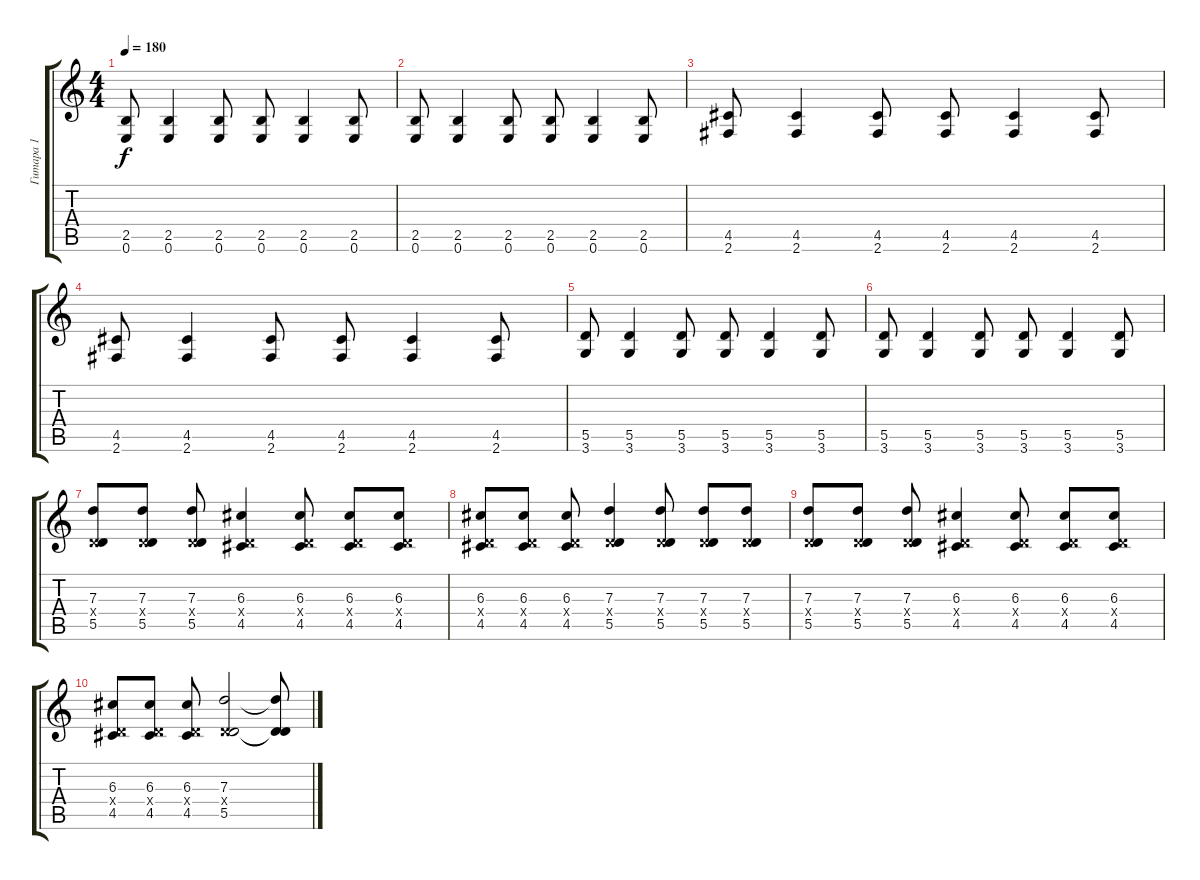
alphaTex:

\track ("Гитара 1" "Гитара 1") {instrument distortionguitar}
\staff {score tabs}
\tuning (E4 B3 G3 D3 A2 E2) {hide}
\ts (4 4)
\tempo 180
\clef g2
\ks c
(2.5 0.6).8{dy f} (2.5 0.6).4 (2.5 0.6).8 (2.5 0.6).8 (2.5 0.6).4 (2.5 0.6).8 |
(2.5 0.6).8 (2.5 0.6).4 (2.5 0.6).8 (2.5 0.6).8 (2.5 0.6).4 (2.5 0.6).8 |
(4.5 2.6).8 (4.5 2.6).4 (4.5 2.6).8 (4.5 2.6).8 (4.5 2.6).4 (4.5 2.6).8 |
(4.5 2.6).8 (4.5 2.6).4 (4.5 2.6).8 (4.5 2.6).8 (4.5 2.6).4 (4.5 2.6).8 |
(5.5 3.6).8 (5.5 3.6).4 (5.5 3.6).8 (5.5 3.6).8 (5.5 3.6).4 (5.5 3.6).8 |
(5.5 3.6).8 (5.5 3.6).4 (5.5 3.6).8 (5.5 3.6).8 (5.5 3.6).4 (5.5 3.6).8 |
(7.3 0.4{x} 5.5).8 (7.3 0.4{x} 5.5).8 (7.3 0.4{x} 5.5).8 (6.3 0.4{x} 4.5).4 (6.3 0.4{x} 4.5).8 (6.3 0.4{x} 4.5).8 (6.3 0.4{x} 4.5).8 |
(6.3 0.4{x} 4.5).8 (6.3 0.4{x} 4.5).8 (6.3 0.4{x} 4.5).8 (7.3 0.4{x} 5.5).4 (7.3 0.4{x} 5.5).8 (7.3 0.4{x} 5.5).8 (7.3 0.4{x} 5.5).8 |
(7.3 0.4{x} 5.5).8 (7.3 0.4{x} 5.5).8 (7.3 0.4{x} 5.5).8 (6.3 0.4{x} 4.5).4 (6.3 0.4{x} 4.5).8 (6.3 0.4{x} 4.5).8 (6.3 0.4{x} 4.5).8 |
(6.3 0.4{x} 4.5).8 (6.3 0.4{x} 4.5).8 (6.3 0.4{x} 4.5).8 (7.3 0.4{x} 5.5).2 (7.3{t} 0.4{t} 5.5{t}).8
